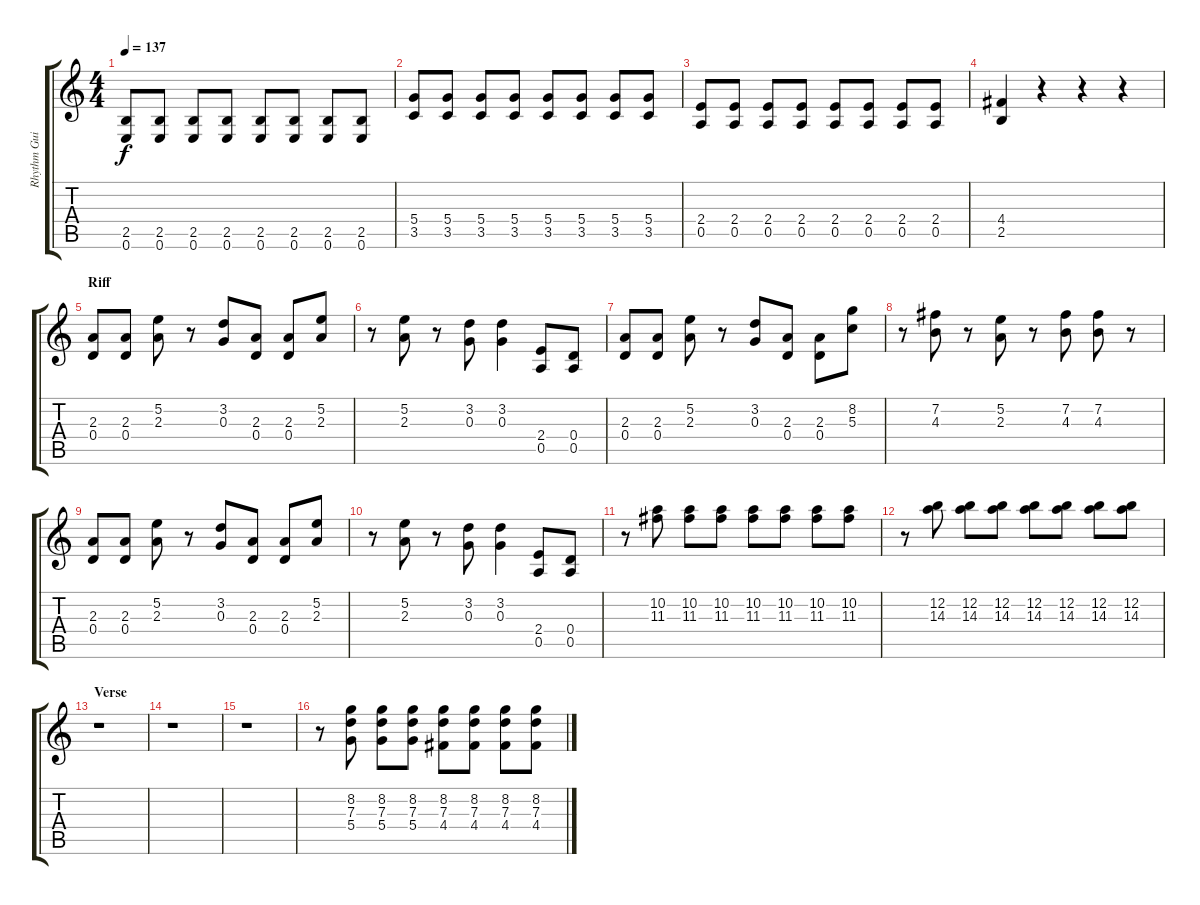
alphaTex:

\track ("Rhythm Guitar" "Rhythm Gui") {instrument overdrivenguitar}
\staff {score tabs}
\tuning (E4 B3 G3 D3 A2 E2) {hide}
\ts (4 4)
\tempo 137
\clef g2
\ks c
(2.5 0.6).8{dy f} (2.5 0.6).8 (2.5 0.6).8 (2.5 0.6).8 (2.5 0.6).8 (2.5 0.6).8 (2.5 0.6).8 (2.5 0.6).8 |
(5.4 3.5).8 (5.4 3.5).8 (5.4 3.5).8 (5.4 3.5).8 (5.4 3.5).8 (5.4 3.5).8 (5.4 3.5).8 (5.4 3.5).8 |
(2.4 0.5).8 (2.4 0.5).8 (2.4 0.5).8 (2.4 0.5).8 (2.4 0.5).8 (2.4 0.5).8 (2.4 0.5).8 (2.4 0.5).8 |
(4.4 2.5).4 r.4 r.4 r.4 |
\section ("" "Riff")
(2.3 0.4).8 (2.3 0.4).8 (5.2 2.3).8 r.8 (3.2 0.3).8 (2.3 0.4).8 (2.3 0.4).8 (5.2 2.3).8 |
r.8 (5.2 2.3).8 r.8 (3.2 0.3).8 (3.2 0.3).4 (2.4 0.5).8 (0.4 0.5).8 |
(2.3 0.4).8 (2.3 0.4).8 (5.2 2.3).8 r.8 (3.2 0.3).8 (2.3 0.4).8 (2.3 0.4).8 (8.2 5.3).8 |
\section ("" "")
r.8 (7.2 4.3).8 r.8 (5.2 2.3).8 r.8 (7.2 4.3).8 (7.2 4.3).8 r.8 |
(2.3 0.4).8 (2.3 0.4).8 (5.2 2.3).8 r.8 (3.2 0.3).8 (2.3 0.4).8 (2.3 0.4).8 (5.2 2.3).8 |
r.8 (5.2 2.3).8 r.8 (3.2 0.3).8 (3.2 0.3).4 (2.4 0.5).8 (0.4 0.5).8 |
r.8 (10.2 11.3).8 (10.2 11.3).8 (10.2 11.3).8 (10.2 11.3).8 (10.2 11.3).8 (10.2 11.3).8 (10.2 11.3).8 |
r.8 (12.2 14.3).8 (12.2 14.3).8 (12.2 14.3).8 (12.2 14.3).8 (12.2 14.3).8 (12.2 14.3).8 (12.2 14.3).8 |
\section ("" "Verse")
r.1 |
r.1 |
r.1 |
r.8 (8.2 7.3 5.4).8 (8.2 7.3 5.4).8 (8.2 7.3 5.4).8 (8.2 7.3 4.4).8 (8.2 7.3 4.4).8 (8.2 7.3 4.4).8 (8.2 7.3 4.4).8
